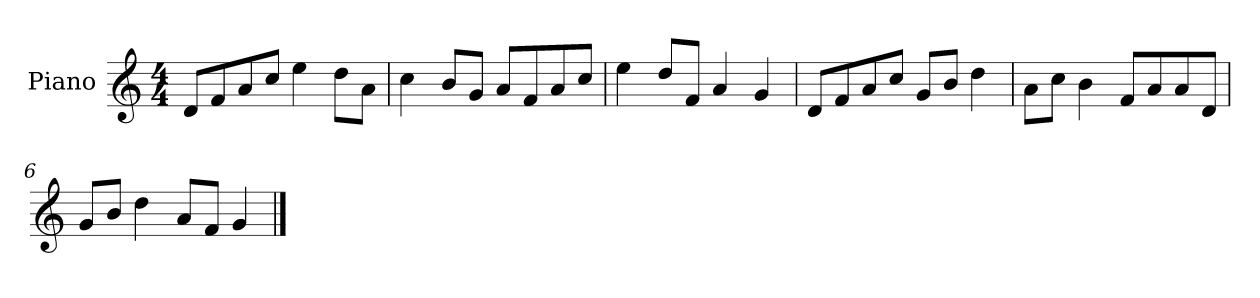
**kern
*part1
*staff1
*I"Piano
*I'P-no
*clefG2
*k[]
*M4/4
*MM90
=1
8d/L
8f/
8a/
8cc/J
4ee\
8dd\L
8a\J
=2
4cc\
8b/L
8g/J
8a/L
8f/
8a/
8cc/J
=3
4ee\
8dd/L
8f/J
4a/
4g/
=4
8d/L
8f/
8a/
8cc/J
8g/L
8b/J
4dd\
=5
8a\L
8cc\J
4b\
8f/L
8a/
8a/
8d/J
=6
8g/L
8b/J
4dd\
8a/L
8f/J
4g/
==
*-
